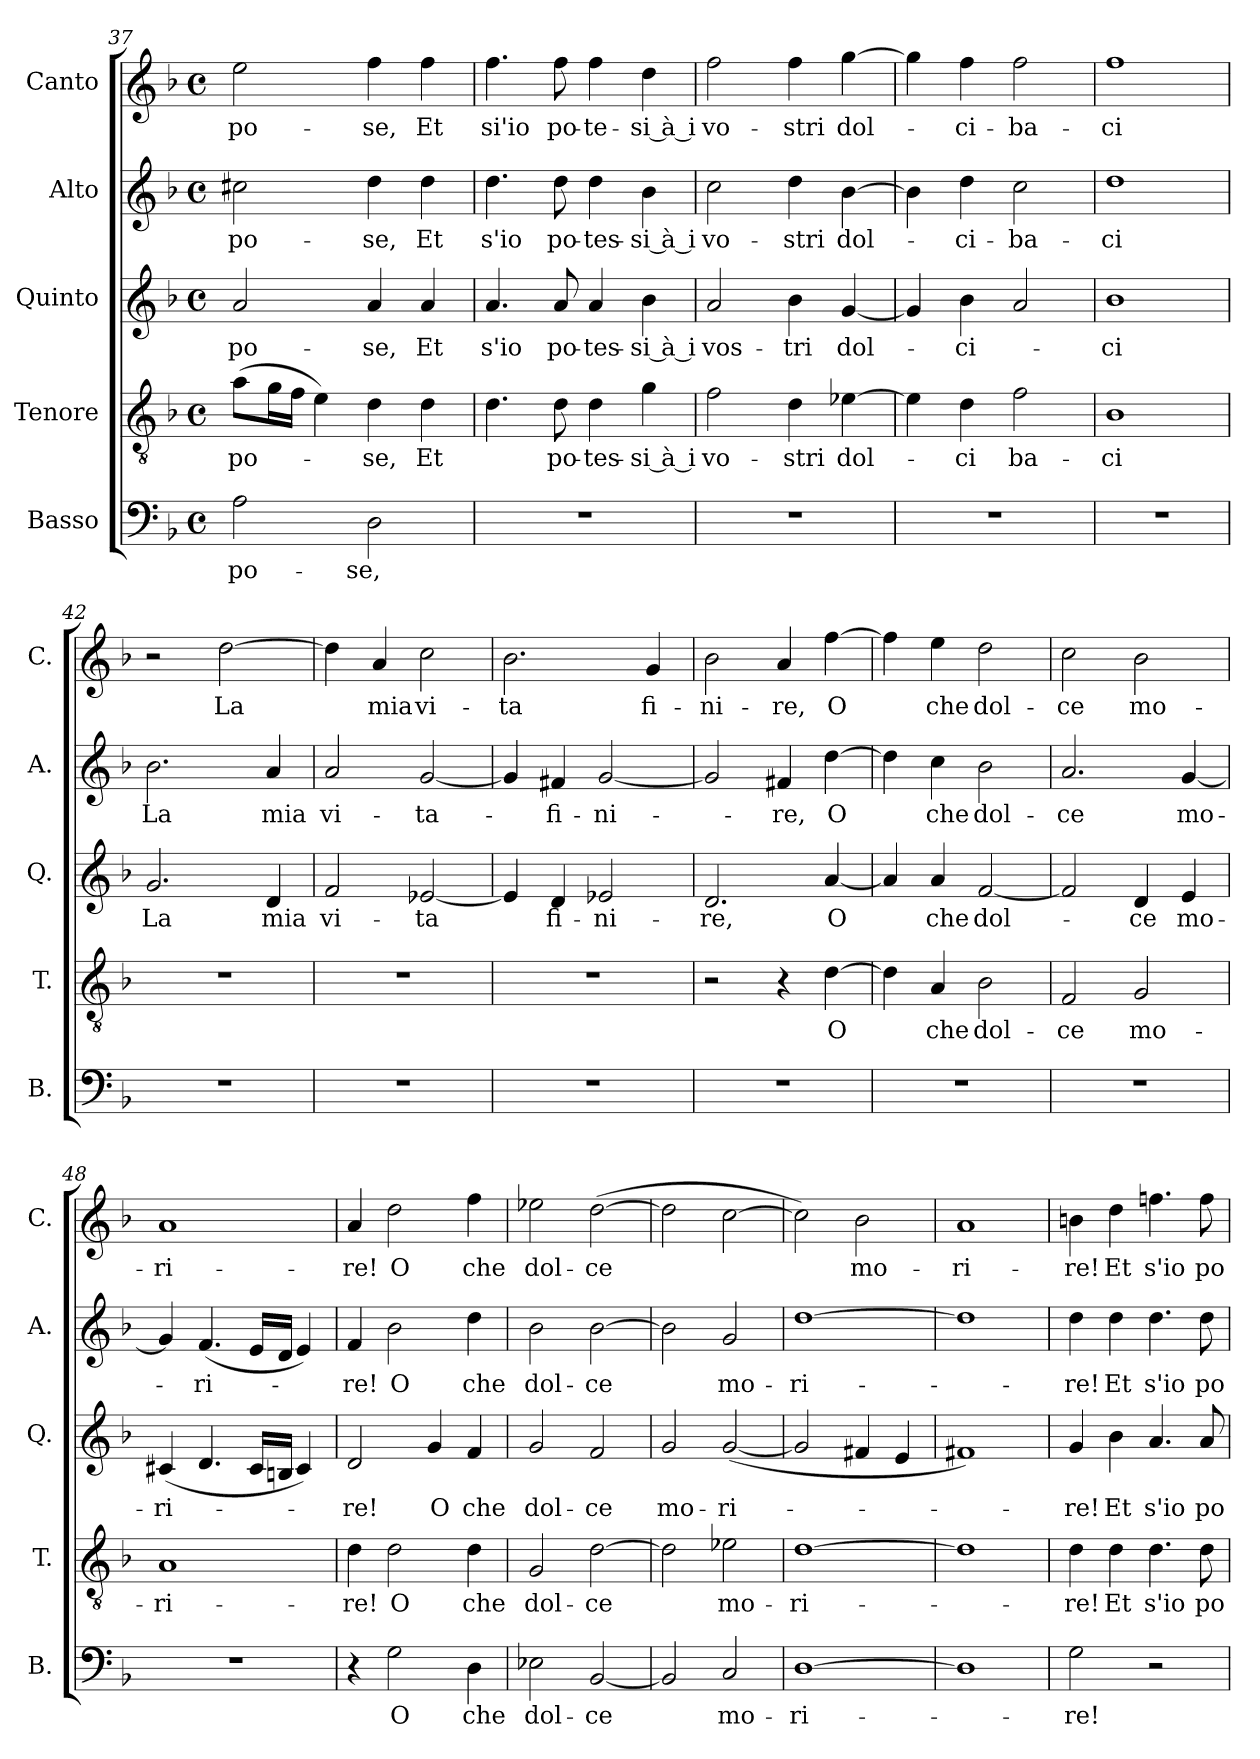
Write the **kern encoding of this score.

**kern	**text	**kern	**text	**kern	**text	**kern	**text	**kern	**text
*part5	*part5	*part4	*part4	*part3	*part3	*part2	*part2	*part1	*part1
*staff5	*staff5	*staff4	*staff4	*staff3	*staff3	*staff2	*staff2	*staff1	*staff1
*I"Basso	*	*I"Tenore	*	*I"Quinto	*	*I"Alto	*	*I"Canto	*
*I'B.	*	*I'T.	*	*I'Q.	*	*I'A.	*	*I'C.	*
*clefF4	*	*clefGv2	*	*clefG2	*	*clefG2	*	*clefG2	*
*k[b-]	*	*k[b-]	*	*k[b-]	*	*k[b-]	*	*k[b-]	*
*M4/4	*	*M4/4	*	*M4/4	*	*M4/4	*	*M4/4	*
*met(c)	*	*met(c)	*	*met(c)	*	*met(c)	*	*met(c)	*
=37	=37	=37	=37	=37	=37	=37	=37	=37	=37
!	!LO:LY:b	!	!LO:LY:b	!	!LO:LY:b	!	!LO:LY:b	!	!LO:LY:b
2A\	po-	(8a\L	-po-	2a/	po-	2cc#X\	-po-	2ee\	-po-
.	.	16g\L	.	.	.	.	.	.	.
.	.	16f\JJ	.	.	.	.	.	.	.
.	.	4e\)	.	.	.	.	.	.	.
!	!LO:LY:b	!	!LO:LY:b	!	!LO:LY:b	!	!LO:LY:b	!	!LO:LY:b
2D\	-se,	4d\	-se,	4a/	-se,	4dd\	-se,	4ff\	-se,
!	!	!	!LO:LY:b	!	!LO:LY:b	!	!LO:LY:b	!	!LO:LY:b
.	.	4d\	Et	4a/	Et	4dd\	Et	4ff\	Et
!!LO:LB:g=z
=38	=38	=38	=38	=38	=38	=38	=38	=38	=38
!	!	!	!	!	!LO:LY:b	!	!LO:LY:b	!	!LO:LY:b
1r	.	4.d\	.	4.a/	s'io	4.dd\	s'io	4.ff\	si'io
!	!	!	!LO:LY:b	!	!LO:LY:b	!	!LO:LY:b	!	!LO:LY:b
.	.	8d\	po-	8a/	po-	8dd\	po-	8ff\	po-
!	!	!	!LO:LY:b	!	!LO:LY:b	!	!LO:LY:b	!	!LO:LY:b
.	.	4d\	-tes-	4a/	-tes-	4dd\	-tes-	4ff\	-te-
!	!	!	!LO:LY:b	!	!LO:LY:b	!	!LO:LY:b	!	!LO:LY:b
.	.	4g\	-si à i	4b-\	-si à i	4b-\	-si à i	4dd\	-si à i
=39	=39	=39	=39	=39	=39	=39	=39	=39	=39
!	!	!	!LO:LY:b	!	!LO:LY:b	!	!LO:LY:b	!	!LO:LY:b
1r	.	2f\	vo-	2a/	vos-	2cc\	vo-	2ff\	vo-
!	!	!	!LO:LY:b	!	!LO:LY:b	!	!LO:LY:b	!	!LO:LY:b
.	.	4d\	-stri	4b-\	-tri	4dd\	-stri	4ff\	-stri
!	!	!	!LO:LY:b	!	!LO:LY:b	!	!LO:LY:b	!	!LO:LY:b
.	.	[4e-X\	dol-	[4g/	dol-	[4b-\	dol-	[4gg\	dol-
=40	=40	=40	=40	=40	=40	=40	=40	=40	=40
1r	.	4e-\]	.	4g/]	.	4b-\]	.	4gg\]	.
!	!	!	!LO:LY:b	!	!LO:LY:b	!	!LO:LY:b	!	!LO:LY:b
.	.	4d\	-ci	4b-\	-ci-	4dd\	-ci-	4ff\	-ci-
!	!	!	!LO:LY:b	!	!	!	!LO:LY:b	!	!LO:LY:b
.	.	2f\	ba-	2a/	.	2cc\	-ba-	2ff\	-ba-
=41	=41	=41	=41	=41	=41	=41	=41	=41	=41
!	!	!	!LO:LY:b	!	!LO:LY:b	!	!LO:LY:b	!	!LO:LY:b
1r	.	1B-	-ci	1b-	-ci	1dd	-ci	1ff	-ci
=42	=42	=42	=42	=42	=42	=42	=42	=42	=42
!	!	!	!	!	!LO:LY:b	!	!LO:LY:b	!	!
1r	.	1r	.	2.g/	La	2.b-\	La	2r	.
!	!	!	!	!	!	!	!	!	!LO:LY:b
.	.	.	.	.	.	.	.	[2dd\	La
!	!	!	!	!	!LO:LY:b	!	!LO:LY:b	!	!
.	.	.	.	4d/	mia	4a/	mia	.	.
=43	=43	=43	=43	=43	=43	=43	=43	=43	=43
!	!	!	!	!	!LO:LY:b	!	!LO:LY:b	!	!
1r	.	1r	.	2f/	vi-	2a/	vi-	4dd\]	.
!	!	!	!	!	!	!	!	!	!LO:LY:b
.	.	.	.	.	.	.	.	4a/	mia
!	!	!	!	!	!LO:LY:b	!	!LO:LY:b	!	!LO:LY:b
.	.	.	.	[2e-X/	-ta	[2g/	-ta-	2cc\	vi-
=44	=44	=44	=44	=44	=44	=44	=44	=44	=44
!	!	!	!	!	!	!	!	!	!LO:LY:b
1r	.	1r	.	4e-/]	.	4g/]	.	2.b-\	-ta
!	!	!	!	!	!LO:LY:b	!	!LO:LY:b	!	!
.	.	.	.	4d/	fi-	4f#X/	-fi-	.	.
!	!	!	!	!	!LO:LY:b	!	!LO:LY:b	!	!
.	.	.	.	2e-X/	-ni-	[2g/	-ni-	.	.
!	!	!	!	!	!	!	!	!	!LO:LY:b
.	.	.	.	.	.	.	.	4g/	fi-
!!LO:PB:g=z
=45	=45	=45	=45	=45	=45	=45	=45	=45	=45
!	!	!	!	!	!LO:LY:b	!	!	!	!LO:LY:b
1r	.	2r	.	2.d/	-re,	2g/]	.	2b-\	-ni-
!	!	!	!	!	!	!	!LO:LY:b	!	!LO:LY:b
.	.	4r	.	.	.	4f#X/	-re,	4a/	-re,
!	!	!	!LO:LY:b	!	!LO:LY:b	!	!LO:LY:b	!	!LO:LY:b
.	.	[4d\	O	[4a/	O	[4dd\	O	[4ff\	O
=46	=46	=46	=46	=46	=46	=46	=46	=46	=46
1r	.	4d\]	.	4a/]	.	4dd\]	.	4ff\]	.
!	!	!	!LO:LY:b	!	!LO:LY:b	!	!LO:LY:b	!	!LO:LY:b
.	.	4A/	che	4a/	che	4cc\	che	4ee\	che
!	!	!	!LO:LY:b	!	!LO:LY:b	!	!LO:LY:b	!	!LO:LY:b
.	.	2B-\	dol-	[2f/	dol-	2b-\	dol-	2dd\	dol-
=47	=47	=47	=47	=47	=47	=47	=47	=47	=47
!	!	!	!LO:LY:b	!	!	!	!LO:LY:b	!	!LO:LY:b
1r	.	2F/	-ce	2f/]	.	2.a/	-ce	2cc\	-ce
!	!	!	!LO:LY:b	!	!LO:LY:b	!	!	!	!LO:LY:b
.	.	2G/	mo-	4d/	-ce	.	.	2b-\	mo-
!	!	!	!	!	!LO:LY:b	!	!LO:LY:b	!	!
.	.	.	.	4e/	mo-	[4g/	mo-	.	.
=48	=48	=48	=48	=48	=48	=48	=48	=48	=48
!	!	!	!LO:LY:b	!	!LO:LY:b	!	!	!	!LO:LY:b
1r	.	1A	-ri-	(>4c#X/	-ri-	4g/]	.	1a	-ri-
!	!	!	!	!	!	!	!LO:LY:b	!	!
.	.	.	.	4.d/	.	(>4.f/	-ri-	.	.
.	.	.	.	16c#/LL	.	16e/LL	.	.	.
.	.	.	.	16Bn/JJ	.	16d/JJ	.	.	.
.	.	.	.	4c#/)	.	4e/)	.	.	.
=49	=49	=49	=49	=49	=49	=49	=49	=49	=49
!	!	!	!LO:LY:b	!	!LO:LY:b	!	!LO:LY:b	!	!LO:LY:b
4r	.	4d\	-re!	2d/	-re!	4f/	-re!	4a/	-re!
!	!LO:LY:b	!	!LO:LY:b	!	!	!	!LO:LY:b	!	!LO:LY:b
2G\	O	2d\	O	.	.	2b-\	O	2dd\	O
!	!	!	!	!	!LO:LY:b	!	!	!	!
.	.	.	.	4g/	O	.	.	.	.
!	!LO:LY:b	!	!LO:LY:b	!	!LO:LY:b	!	!LO:LY:b	!	!LO:LY:b
4D\	che	4d\	che	4f/	che	4dd\	che	4ff\	che
!!LO:LB:g=z
=50	=50	=50	=50	=50	=50	=50	=50	=50	=50
!	!LO:LY:b	!	!LO:LY:b	!	!LO:LY:b	!	!LO:LY:b	!	!LO:LY:b
2E-X\	dol-	2G/	dol-	2g/	dol-	2b-\	dol-	2ee-X\	dol-
!	!LO:LY:b	!	!LO:LY:b	!	!LO:LY:b	!	!LO:LY:b	!	!LO:LY:b
[2BB-/	-ce	[2d\	-ce	2f/	-ce	[2b-\	-ce	([2dd\	-ce
=51	=51	=51	=51	=51	=51	=51	=51	=51	=51
!	!	!	!	!	!LO:LY:b	!	!	!	!
2BB-/]	.	2d\]	.	2g/	mo-	2b-\]	.	2dd\]	.
!	!LO:LY:b	!	!LO:LY:b	!	!LO:LY:b	!	!LO:LY:b	!	!
2C/	mo-	2e-X\	mo-	(>[2g/	-ri-	2g/	mo-	[2cc\	.
=52	=52	=52	=52	=52	=52	=52	=52	=52	=52
!	!LO:LY:b	!	!LO:LY:b	!	!	!	!LO:LY:b	!	!
[1D	-ri-	[1d	-ri-	2g/]	.	[1dd	-ri-	2cc\])	.
!	!	!	!	!	!	!	!	!	!LO:LY:b
.	.	.	.	4f#X/	.	.	.	2b-\	mo-
.	.	.	.	4e/	.	.	.	.	.
=53	=53	=53	=53	=53	=53	=53	=53	=53	=53
!	!	!	!	!	!	!	!	!	!LO:LY:b
1D]	.	1d]	.	1f#X)	.	1dd]	.	1a	-ri-
=54	=54	=54	=54	=54	=54	=54	=54	=54	=54
!	!LO:LY:b	!	!LO:LY:b	!	!LO:LY:b	!	!LO:LY:b	!	!LO:LY:b
2G\	-re!	4d\	-re!	4g/	-re!	4dd\	-re!	4bn\	-re!
!	!	!	!LO:LY:b	!	!LO:LY:b	!	!LO:LY:b	!	!LO:LY:b
.	.	4d\	Et	4b-i\	Et	4dd\	Et	4dd\	Et
!	!	!	!LO:LY:b	!	!LO:LY:b	!	!LO:LY:b	!	!LO:LY:b
2r	.	4.d\	s'io	4.a/	s'io	4.dd\	s'io	4.ffni\	s'io
!	!	!	!LO:LY:b	!	!LO:LY:b	!	!LO:LY:b	!	!LO:LY:b
.	.	8d\	po-	8a/	po-	8dd\	po-	8ff\	po-
=	=	=	=	=	=	=	=	=	=
*-	*-	*-	*-	*-	*-	*-	*-	*-	*-
